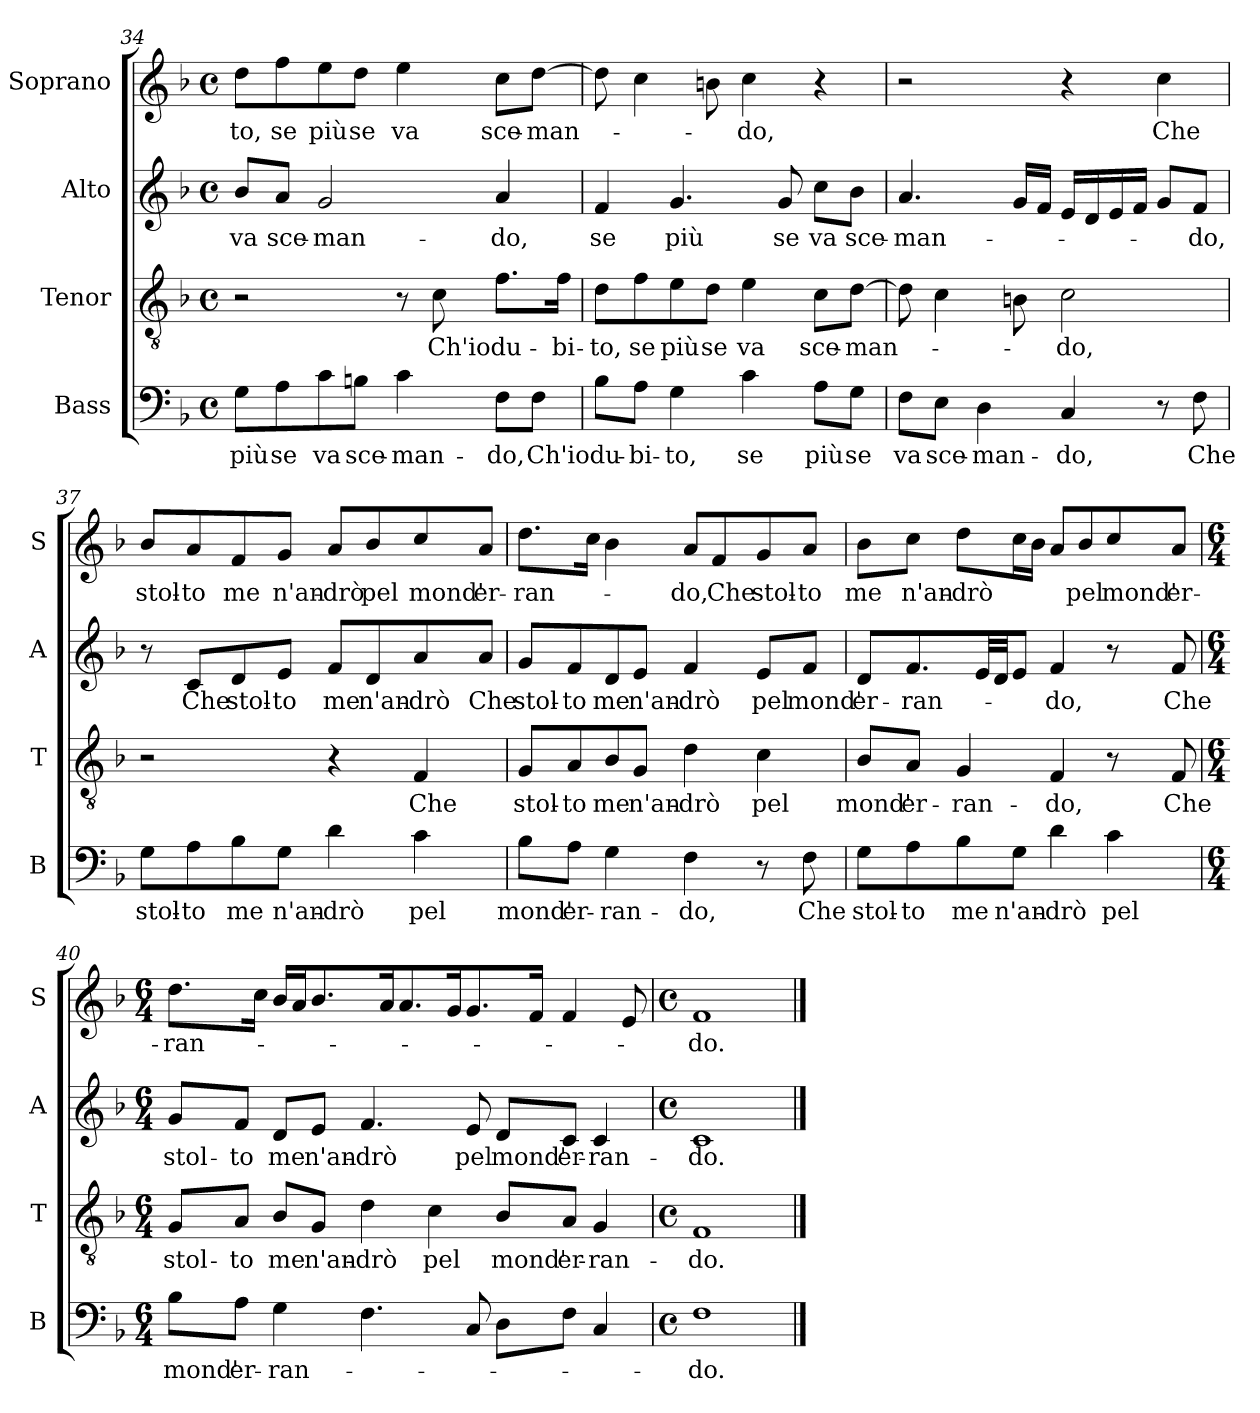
**kern	**text	**kern	**text	**kern	**text	**kern	**text
*part4	*part4	*part3	*part3	*part2	*part2	*part1	*part1
*staff4	*staff4	*staff3	*staff3	*staff2	*staff2	*staff1	*staff1
*I"Bass	*	*I"Tenor	*	*I"Alto	*	*I"Soprano	*
*I'B	*	*I'T	*	*I'A	*	*I'S	*
*clefF4	*	*clefGv2	*	*clefG2	*	*clefG2	*
*k[b-]	*	*k[b-]	*	*k[b-]	*	*k[b-]	*
*F:	*	*F:	*	*F:	*	*F:	*
*M4/4	*	*M4/4	*	*M4/4	*	*M4/4	*
*met(c)	*	*met(c)	*	*met(c)	*	*met(c)	*
=34	=34	=34	=34	=34	=34	=34	=34
8G\L	più	2r	.	8b-/L	va	8dd\L	-to,
8A\	se	.	.	8a/J	sce-	8ff\	se
8c\	va	.	.	2g/	-man-	8ee\	più
8Bn\J	sce-	.	.	.	.	8dd\J	se
4c\	-man-	8r	.	.	.	4ee\	va
.	.	8c\	Ch'io	.	.	.	.
8F\L	-do,	8.f\L	du-	4a/	-do,	8cc\L	sce-
8F\J	Ch'io	.	.	.	.	[8dd\J	-man-
.	.	16f\Jk	-bi-	.	.	.	.
=35	=35	=35	=35	=35	=35	=35	=35
8B-\L	du-	8d\L	-to,	4f/	se	8dd\]	.
8A\J	-bi-	8f\	se	.	.	4cc\	.
4G\	-to,	8e\	più	4.g/	più	.	.
.	.	8d\J	se	.	.	8bn\	.
4c\	se	4e\	va	.	.	4cc\	-do,
.	.	.	.	8g/	se	.	.
8A\L	più	8c\L	sce-	8cc\L	va	4r	.
8G\J	se	[8d\J	-man-	8b-\J	sce-	.	.
!!LO:PB:g=z
=36	=36	=36	=36	=36	=36	=36	=36
8F\L	va	8d\]	.	4.a/	-man-	2r	.
8E\J	sce-	4c\	.	.	.	.	.
4D\	-man-	.	.	.	.	.	.
.	.	8Bn\	.	16g/LL	.	.	.
.	.	.	.	16f/JJ	.	.	.
4C/	-do,	2c\	-do,	16e/LL	.	4r	.
.	.	.	.	16d/	.	.	.
.	.	.	.	16e/	.	.	.
.	.	.	.	16f/JJ	.	.	.
8r	.	.	.	8g/L	.	4cc\	Che
8F\	Che	.	.	8f/J	-do,	.	.
=37	=37	=37	=37	=37	=37	=37	=37
8G\L	stol-	2r	.	8r	.	8b-/L	stol-
8A\	-to	.	.	8c/L	Che	8a/	-to
8B-\	me	.	.	8d/	stol-	8f/	me
8G\J	n'an-	.	.	8e/J	-to	8g/J	n'an-
4d\	-drò	4r	.	8f/L	me	8a/L	-drò
.	.	.	.	8d/	n'an-	8b-/	pel
4c\	pel	4F/	Che	8a/	-drò	8cc/	mond'
.	.	.	.	8a/J	Che	8a/J	er-
!!LO:LB:g=z
=38	=38	=38	=38	=38	=38	=38	=38
8B-\L	mond'	8G/L	stol-	8g/L	stol-	8.dd\L	-ran-
8A\J	er-	8A/	-to	8f/	-to	.	.
.	.	.	.	.	.	16cc\Jk	.
4G\	-ran-	8B-/	me	8d/	me	4b-\	.
.	.	8G/J	n'an-	8e/J	n'an-	.	.
4F\	-do,	4d\	-drò	4f/	-drò	8a/L	-do,
.	.	.	.	.	.	8f/	Che
8r	.	4c\	pel	8e/L	pel	8g/	stol-
8F\	Che	.	.	8f/J	mond'	8a/J	-to
=39	=39	=39	=39	=39	=39	=39	=39
8G\L	stol-	8B-/L	mond'	8d/L	er-	8b-\L	me
8A\	-to	8A/J	er-	8.f/	-ran-	8cc\J	n'an-
8B-\	me	4G/	-ran-	.	.	8dd\L	-drò
.	.	.	.	32e/LL	.	.	.
.	.	.	.	32d/JJ	.	.	.
8G\J	n'an-	.	.	8e/J	.	16cc\L	.
.	.	.	.	.	.	16b-\JJ	.
4d\	-drò	4F/	-do,	4f/	-do,	8a/L	.
.	.	.	.	.	.	8b-/	pel
4c\	pel	8r	.	8r	.	8cc/	mond'
.	.	8F/	Che	8f/	Che	8a/J	er-
!!LO:LB:g=z
=40	=40	=40	=40	=40	=40	=40	=40
*M6/4	*	*M6/4	*	*M6/4	*	*M6/4	*
8B-\L	mond'	8G/L	stol-	8g/L	stol-	8.dd\L	-ran-
8A\J	er-	8A/J	-to	8f/J	-to	.	.
.	.	.	.	.	.	16cc\Jk	.
4G\	-ran-	8B-/L	me	8d/L	me	16b-/LL	.
.	.	.	.	.	.	16a/J	.
.	.	8G/J	n'an-	8e/J	n'an-	8.b-/	.
4.F\	.	4d\	-drò	4.f/	-drò	.	.
.	.	.	.	.	.	16a/k	.
.	.	.	.	.	.	8.a/	.
.	.	4c\	pel	.	.	.	.
.	.	.	.	.	.	16g/k	.
8C/	.	.	.	8e/	pel	8.g/	.
8D\L	.	8B-/L	mond'	8d/L	mond'	.	.
.	.	.	.	.	.	16f/Jk	.
8F\J	.	8A/J	er-	8c/J	er-	4f/	.
4C/	.	4G/	-ran-	4c/	-ran-	.	.
.	.	.	.	.	.	8e/	.
=41	=41	=41	=41	=41	=41	=41	=41
*M4/4	*	*M4/4	*	*M4/4	*	*M4/4	*
*met(c)	*	*met(c)	*	*met(c)	*	*met(c)	*
1F	-do.	1F	-do.	1c	-do.	1f	-do.
==	==	==	==	==	==	==	==
*-	*-	*-	*-	*-	*-	*-	*-
